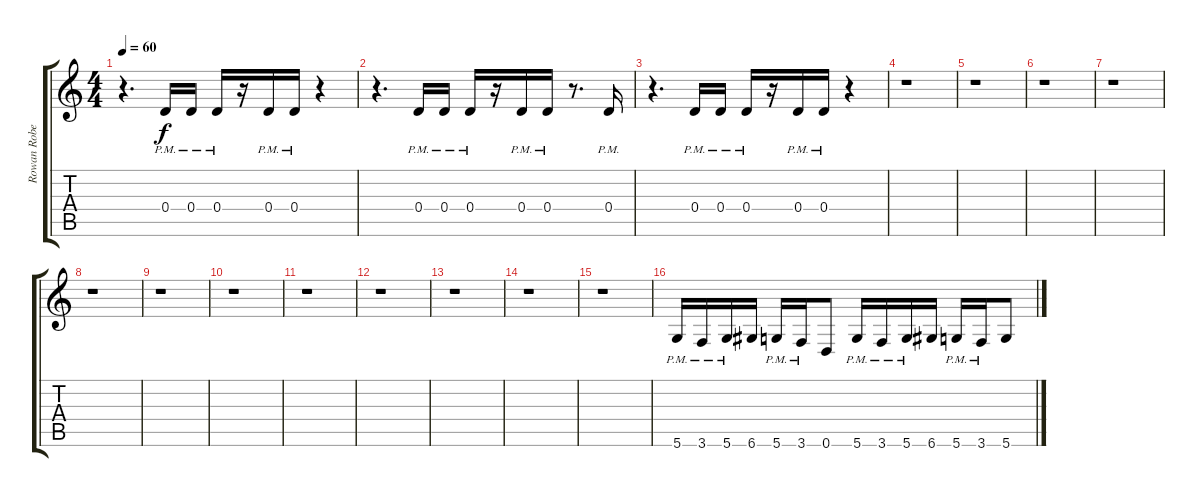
\track ("Rowan Robertson IV" "Rowan Robe") {instrument distortionguitar}
\staff {score tabs}
\tuning (E4 B3 G3 D3 A2 D2) {hide}
\ts (4 4)
\tempo 60
\clef g2
\ks c
r.4{d dy f} 0.4{pm}.16 0.4{pm}.16 0.4{pm}.16 r.16 0.4{pm}.16 0.4{pm}.16 r.4 |
r.4{d} 0.4{pm}.16 0.4{pm}.16 0.4{pm}.16 r.16 0.4{pm}.16 0.4{pm}.16 r.8{d} 0.4{pm}.16 |
r.4{d} 0.4{pm}.16 0.4{pm}.16 0.4{pm}.16 r.16 0.4{pm}.16 0.4{pm}.16 r.4 |
r.1 |
r.1 |
r.1 |
r.1 |
r.1 |
r.1 |
r.1 |
r.1 |
r.1 |
r.1 |
r.1 |
r.1 |
5.6{pm}.16 3.6{pm}.16 5.6{pm}.16 6.6.16 5.6{pm}.16 3.6{pm}.16 0.6.8 5.6{pm}.16 3.6{pm}.16 5.6{pm}.16 6.6.16 5.6{pm}.16 3.6{pm}.16 5.6.8
